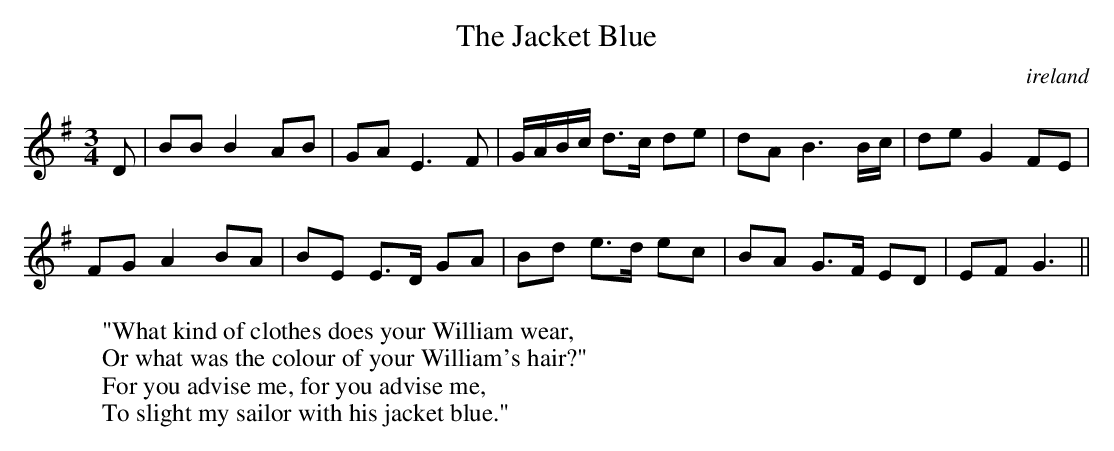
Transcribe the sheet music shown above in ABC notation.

X:1
T:The Jacket Blue
O:ireland
W:"What kind of clothes does your William wear,
W: Or what was the colour of your William's hair?"
W: For you advise me, for you advise me,
W:    To slight my sailor with his jacket blue."
L:1/8
M:3/4
K:G
D|\
BB B2 AB|GA E3 F|G/A/B/c/ d>c de|dA B3 B/c/|de G2 FE|
FG A2 BA|BE E>D GA|Bd e>d ec|BA G>F ED|EF G3||
